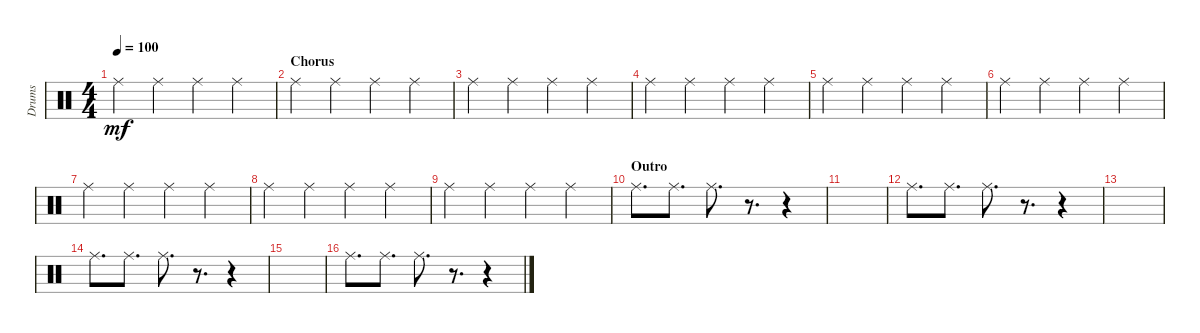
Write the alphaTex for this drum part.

\defaultSystemsLayout 4
\bracketExtendMode groupsimilarinstruments
\multiBarRest
\otherSystemsTrackNameOrientation horizontal
\track ("Drumkit" "Drums") {instrument percussion}
\staff {score}
\articulation defaults
\ts (4 4)
\tempo 100
\clef neutral
\ks c "Ride (middle)".4{dy mf beam Down} "Ride (middle)".4{beam Down} "Ride (middle)".4{beam Down} "Ride (middle)".4{beam Down}
|
\section ("" "Chorus")
"Ride (middle)".4{beam Down} "Ride (middle)".4{beam Down} "Ride (middle)".4{beam Down} "Ride (middle)".4{beam Down} |
"Ride (middle)".4{beam Down} "Ride (middle)".4{beam Down} "Ride (middle)".4{beam Down} "Ride (middle)".4{beam Down} |
"Ride (middle)".4{beam Down} "Ride (middle)".4{beam Down} "Ride (middle)".4{beam Down} "Ride (middle)".4{beam Down} |
"Ride (middle)".4{beam Down} "Ride (middle)".4{beam Down} "Ride (middle)".4{beam Down} "Ride (middle)".4{beam Down} |
"Ride (middle)".4{beam Down} "Ride (middle)".4{beam Down} "Ride (middle)".4{beam Down} "Ride (middle)".4{beam Down} |
"Ride (middle)".4{beam Down} "Ride (middle)".4{beam Down} "Ride (middle)".4{beam Down} "Ride (middle)".4{beam Down} |
"Ride (middle)".4{beam Down} "Ride (middle)".4{beam Down} "Ride (middle)".4{beam Down} "Ride (middle)".4{beam Down} |
"Ride (middle)".4{beam Down} "Ride (middle)".4{beam Down} "Ride (middle)".4{beam Down} "Ride (middle)".4{beam Down} |
\section ("" "Outro")
"Ride (middle)".8{d beam Down} "Ride (middle)".8{d beam Down} "Ride (middle)".8{d beam Down} r.8{d beam Down} r.4{beam Down} |
|
"Ride (middle)".8{d beam Down} "Ride (middle)".8{d beam Down} "Ride (middle)".8{d beam Down} r.8{d beam Down} r.4{beam Down} |
|
"Ride (middle)".8{d beam Down} "Ride (middle)".8{d beam Down} "Ride (middle)".8{d beam Down} r.8{d beam Down} r.4{beam Down} |
|
"Ride (middle)".8{d beam Down} "Ride (middle)".8{d beam Down} "Ride (middle)".8{d beam Down} r.8{d beam Down} r.4{beam Down}
